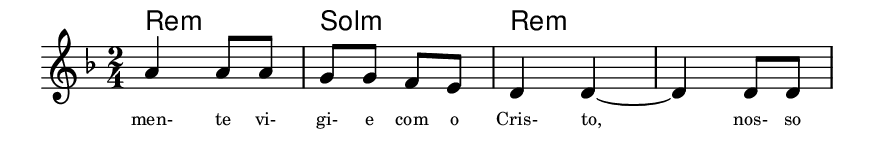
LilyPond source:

\version "2.20.0"
#(set! paper-alist (cons '("linha" . (cons (* 148 mm) (* 25 mm))) paper-alist))

\paper {
  #(set-paper-size "linha")
  ragged-right = ##f
}

\language "portugues"


harmonia = \chordmode {
    %\partial 8
%harmonia
  re2:m sol:m re:m re:m
%/harmonia
}
melodia = \fixed do' {
    \key re \minor
    \time 2/4
    %\partial 8
%recitação
  la4 la8 la
  sol sol fa mi
  re4 re~
  re re8 re
%/recitação
}
letra = \lyricmode {
    \teeny
    men- te vi- gi- e com o Cris- to,
    nos- so
    %\tweak self-alignment-X #-1 \markup{\bold{dei}-me por pie-}
    %\tweak self-alignment-X #-1 \markup{\bold{da}de e escu-}
    %\tweak self-alignment-X #-1 \markup{\bold{tai} minha ora-}
    %\tweak self-alignment-X #-1 \markup{\bold{ção!}}
}

\book {
  \paper {
      indent = 0\mm
      scoreTitleMarkup = \markup {
          \with-color #red
          \fromproperty #'header:piece
      }
  }
  \header {
    %piece = "Ant."
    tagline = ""
  }
  \score {
    <<
      \new ChordNames {
        \set chordChanges = ##t
		\set noChordSymbol = ""
        \harmonia
      }
      \new Voice = "canto" { \melodia }
      \new Lyrics \lyricsto "canto" \letra
    >>
  }
}
